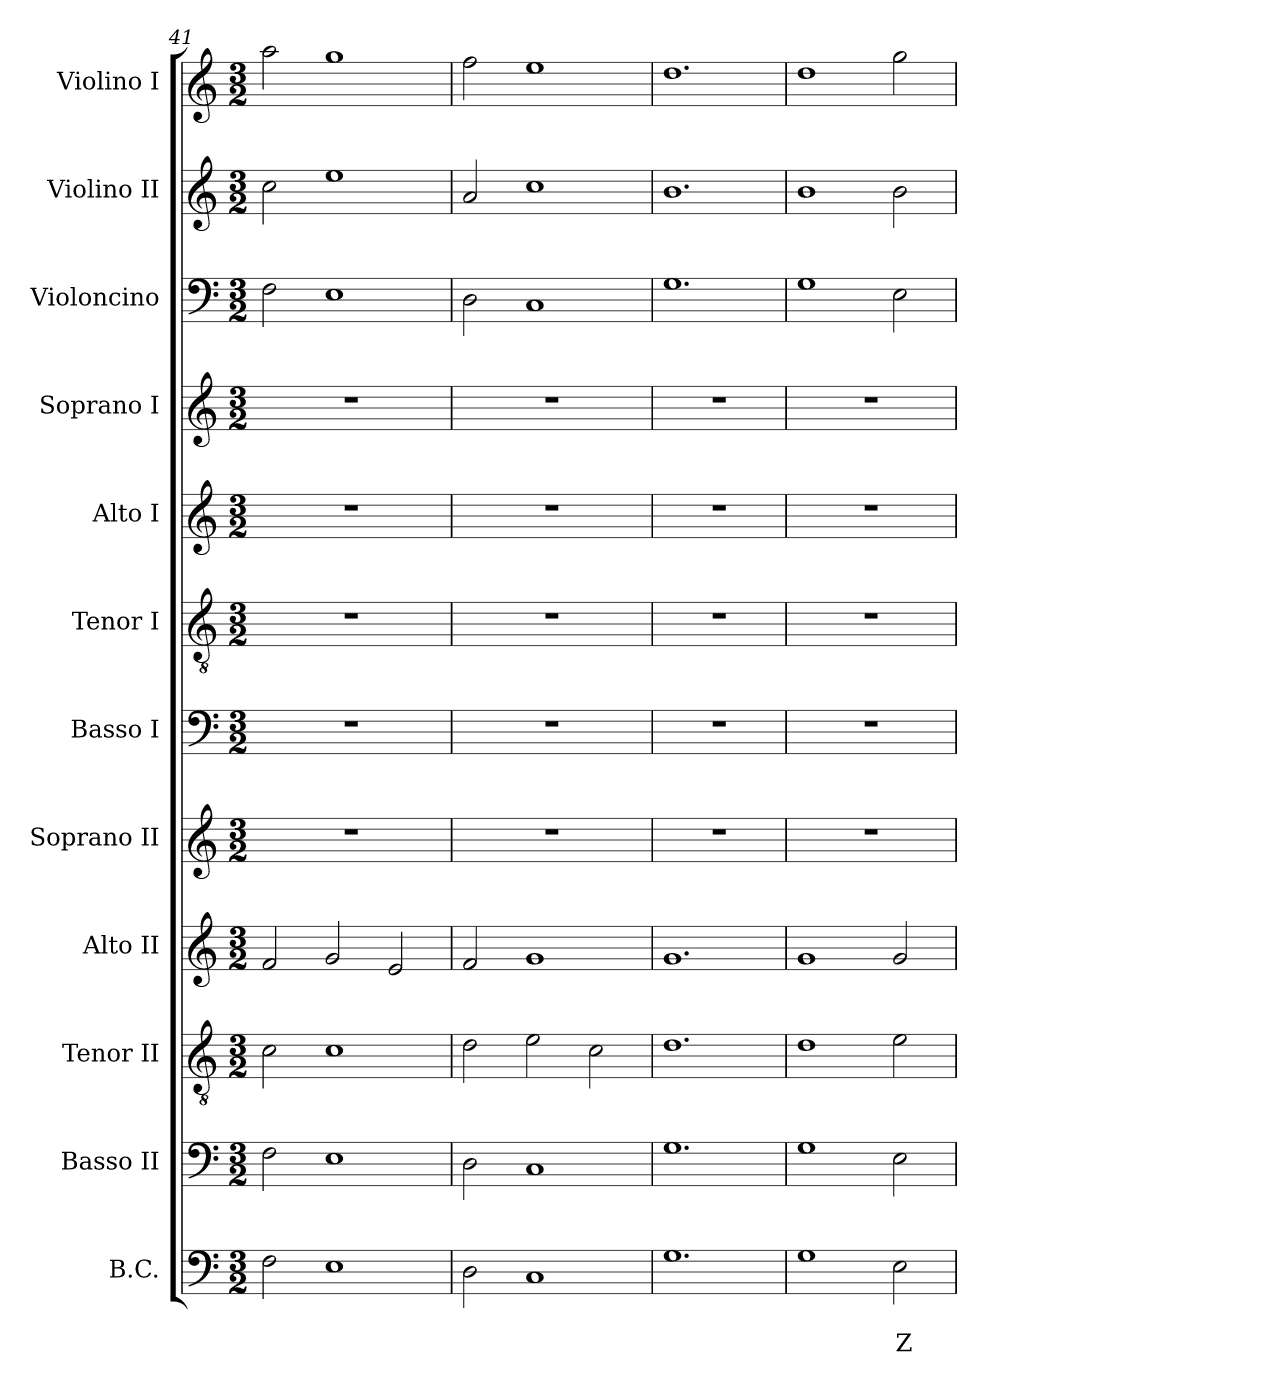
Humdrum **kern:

**kern	**text	**text	**kern	**kern	**kern	**kern	**kern	**kern	**kern	**kern	**kern	**kern	**kern
*part12	*part12	*part12	*part11	*part10	*part9	*part8	*part7	*part6	*part5	*part4	*part3	*part2	*part1
*staff12	*staff12	*staff12	*staff11	*staff10	*staff9	*staff8	*staff7	*staff6	*staff5	*staff4	*staff3	*staff2	*staff1
*I"B.C.	*	*	*I"Basso II	*I"Tenor II	*I"Alto II	*I"Soprano II	*I"Basso I	*I"Tenor I	*I"Alto I	*I"Soprano I	*I"Violoncino	*I"Violino II	*I"Violino I
*I'BC	*	*	*I'B 2	*I'T 2	*I'A 2	*I'S 2	*I'B 1	*I'T 1	*I'A 1	*I'S 1	*I'Vc.	*I'Vln. II	*I'Vln. I
*clefF4	*	*	*clefF4	*clefGv2	*clefG2	*clefG2	*clefF4	*clefGv2	*clefG2	*clefG2	*clefF4	*clefG2	*clefG2
*k[]	*	*	*k[]	*k[]	*k[]	*k[]	*k[]	*k[]	*k[]	*k[]	*k[]	*k[]	*k[]
*C:	*	*	*C:	*C:	*C:	*C:	*C:	*C:	*C:	*C:	*C:	*C:	*C:
*M3/2	*	*	*M3/2	*M3/2	*M3/2	*M3/2	*M3/2	*M3/2	*M3/2	*M3/2	*M3/2	*M3/2	*M3/2
=41	=41	=41	=41	=41	=41	=41	=41	=41	=41	=41	=41	=41	=41
2F\	.	.	2F\	2c\	2f/	1.r	1.r	1.r	1.r	1.r	2F\	2cc\	2aa\
1E	.	.	1E	1c	2g/	.	.	.	.	.	1E	1ee	1gg
.	.	.	.	.	2e/	.	.	.	.	.	.	.	.
=42	=42	=42	=42	=42	=42	=42	=42	=42	=42	=42	=42	=42	=42
2D\	.	.	2D\	2d\	2f/	1.r	1.r	1.r	1.r	1.r	2D\	2a/	2ff\
1C	.	.	1C	2e\	1g	.	.	.	.	.	1C	1cc	1ee
.	.	.	.	2c\	.	.	.	.	.	.	.	.	.
!!LO:PB:g=z
=43	=43	=43	=43	=43	=43	=43	=43	=43	=43	=43	=43	=43	=43
1.G	.	.	1.G	1.d	1.g	1.r	1.r	1.r	1.r	1.r	1.G	1.b	1.dd
=44	=44	=44	=44	=44	=44	=44	=44	=44	=44	=44	=44	=44	=44
1G	.	.	1G	1d	1g	1.r	1.r	1.r	1.r	1.r	1G	1b	1dd
!	!	!LO:LY:b	!	!	!	!	!	!	!	!	!	!	!
2E\	.	Z	2E\	2e\	2g/	.	.	.	.	.	2E\	2b\	2gg\
=	=	=	=	=	=	=	=	=	=	=	=	=	=
*-	*-	*-	*-	*-	*-	*-	*-	*-	*-	*-	*-	*-	*-
